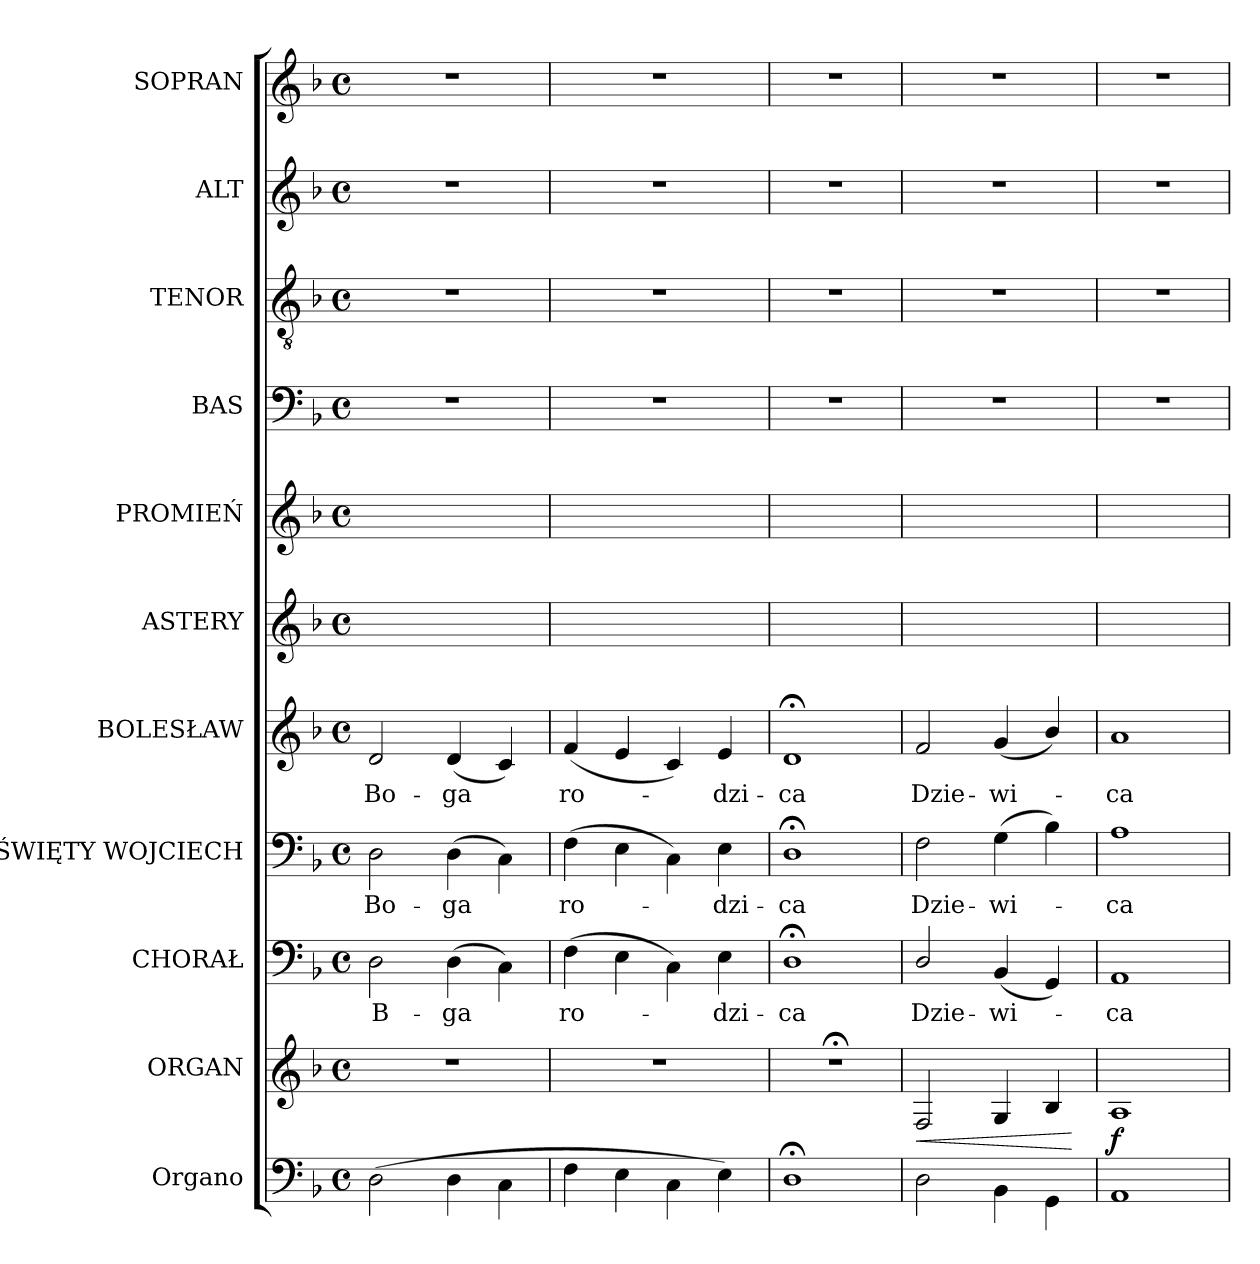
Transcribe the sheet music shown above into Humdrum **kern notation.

**kern	**kern	**dynam	**kern	**text	**kern	**text	**kern	**text	**kern	**kern	**kern	**kern	**kern	**kern
*part11	*part10	*part10	*part9	*part9	*part8	*part8	*part7	*part7	*part6	*part5	*part4	*part3	*part2	*part1
*staff11	*staff10	*staff10	*staff9	*staff9	*staff8	*staff8	*staff7	*staff7	*staff6	*staff5	*staff4	*staff3	*staff2	*staff1
*I"Organo	*I"ORGAN	*	*I"CHORAŁ	*	*I"ŚWIĘTY WOJCIECH	*	*I"BOLESŁAW	*	*I"ASTERY	*I"PROMIEŃ	*I"BAS	*I"TENOR	*I"ALT	*I"SOPRAN
*	*I'Org.	*	*	*	*	*	*	*	*	*	*I'B.	*I'T.	*I'A.	*I'S.
*clefF4	*clefG2	*	*clefF4	*	*clefF4	*	*clefG2	*	*clefG2	*clefG2	*clefF4	*clefGv2	*clefG2	*clefG2
*k[b-]	*k[b-]	*	*k[b-]	*	*k[b-]	*	*k[b-]	*	*k[b-]	*k[b-]	*k[b-]	*k[b-]	*k[b-]	*k[b-]
*d:	*d:	*	*d:	*	*d:	*	*d:	*	*d:	*d:	*d:	*d:	*d:	*d:
*M4/4	*M4/4	*	*M4/4	*	*M4/4	*	*M4/4	*	*M4/4	*M4/4	*M4/4	*M4/4	*M4/4	*M4/4
*met(c)	*met(c)	*	*met(c)	*	*met(c)	*	*met(c)	*	*met(c)	*met(c)	*met(c)	*met(c)	*met(c)	*met(c)
=1	=1	=1	=1	=1	=1	=1	=1	=1	=1	=1	=1	=1	=1	=1
(2D\	1r	.	2D\	B-	2D\	Bo-	2d/	Bo-	1ryy	1ryy	1r	1r	1r	1r
4D\	.	.	(4D\	-ga	(4D\	-ga	(4d/	-ga	.	.	.	.	.	.
4C\	.	.	4C\)	.	4C\)	.	4c/)	.	.	.	.	.	.	.
=2	=2	=2	=2	=2	=2	=2	=2	=2	=2	=2	=2	=2	=2	=2
4F\	1r	.	(4F\	ro-	(4F\	ro-	(4f/	ro-	1ryy	1ryy	1r	1r	1r	1r
4E\	.	.	4E\	.	4E\	.	4e/	.	.	.	.	.	.	.
4C\	.	.	4C\)	.	4C\)	.	4c/)	.	.	.	.	.	.	.
4E\)	.	.	4E\	-dzi-	4E\	-dzi-	4e/	-dzi-	.	.	.	.	.	.
=3	=3	=3	=3	=3	=3	=3	=3	=3	=3	=3	=3	=3	=3	=3
1D;<	1r;<	.	1D;<	-ca	1D;<	-ca	1d;<	-ca	1ryy	1ryy	1r	1r	1r	1r
=4	=4	=4	=4	=4	=4	=4	=4	=4	=4	=4	=4	=4	=4	=4
!	!	!LO:HP:b	!	!	!	!	!	!	!	!	!	!	!	!
2D\	2F/	<	2D/	Dzie-	2F\	Dzie-	2f/	Dzie-	1ryy	1ryy	1r	1r	1r	1r
4BB-\	4G/	.	(4BB-/	-wi-	(4G\	-wi-	(4g/	-wi-	.	.	.	.	.	.
4GG\	4B-/	.	4GG/)	.	4B-\)	.	4b-/)	.	.	.	.	.	.	.
.	.	[	.	.	.	.	.	.	.	.	.	.	.	.
=5	=5	=5	=5	=5	=5	=5	=5	=5	=5	=5	=5	=5	=5	=5
1AA	1A	f	1AA	-ca	1A	-ca	1a	-ca	1ryy	1ryy	1r	1r	1r	1r
=	=	=	=	=	=	=	=	=	=	=	=	=	=	=
*-	*-	*-	*-	*-	*-	*-	*-	*-	*-	*-	*-	*-	*-	*-
